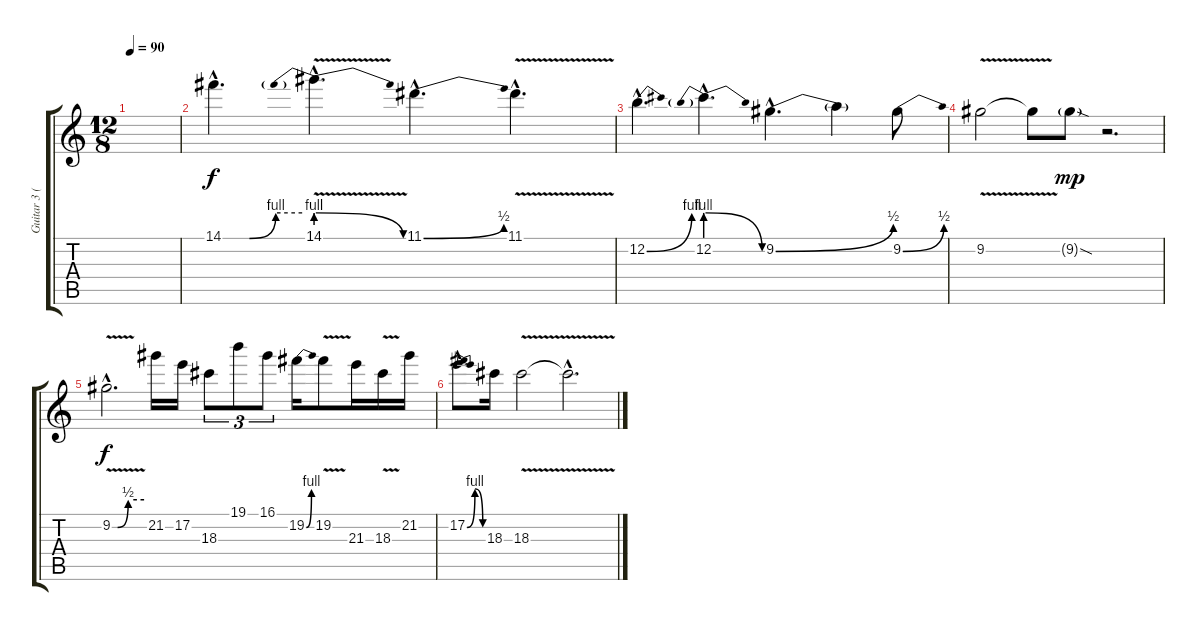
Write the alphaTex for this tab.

\track ("Guitar 3 (Fills)" "Guitar 3 (") {instrument overdrivenguitar}
\staff {score tabs}
\tuning (E4 B3 G3 D3 A2 E2) {hide}
\ts (12 8)
\tempo 90
\clef g2
\ks c
|
14.1{be (custom 0 0 20 0 40 4 60 4) hac}.4{d dy f} 14.1{be (prebendrelease 0 4 60 0) v hac}.4{d} 11.1{be (bend 0 0 60 2) hac}.4{d} 11.1{v hac}.4{d} |
12.2{be (bend 0 0 60 4) hac}.4{d} 12.2{be (prebendrelease 0 4 60 0) hac}.4{d} 9.2{be (bend 0 0 60 2) hac}.4{d} 9.2{t}.4 9.2{be (bend 0 0 60 2)}.8 |
9.2{v}.2 9.2{t}.8 9.2{sod g}.8{dy mp} r.2{d} |
9.2{be (custom 0 0 10 0 30 2 60 2) v hac}.2{d dy f} 21.2.16 17.2.16 18.3.8{tu (3 2)} 19.1.8{tu (3 2)} 16.1.8{tu (3 2)} 19.2{be (bend 0 0 60 4)}.16 19.2{v}.8 21.3.16 18.3{v}.16 21.2.16 |
17.2{be (bendrelease 0 0 20 4 40 4 60 0) hac}.8{d} 18.3.16 18.3{v}.2 18.3{hac t}.2{d}
